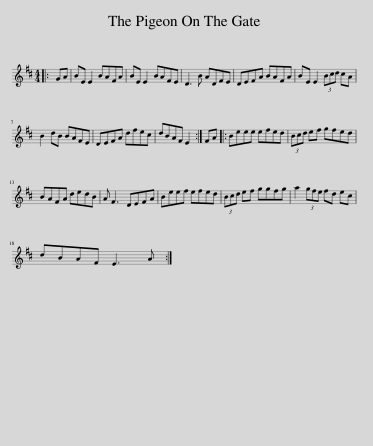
X:1
L:1/8
M:4/4
I:linebreak $
K:D
V:1 treble
V:1
|: GA | BE E2 BAFA | BE E2 BAFE | D3 B ADFE | DEFA BAFA | %5
 BE E2 (3Bcd cA |$ B2 dB BAFE | DEFA dfec | dBAF E2 :| FA |: %10
 Beee efed | (3Bcd ef gfed |$ BAFA dedB | A F3 DEFA | Beef efed | %15
 (3Bcd ef ggfg | a2 (3gfe fd ec |$ dBAF E3 A :| %18
